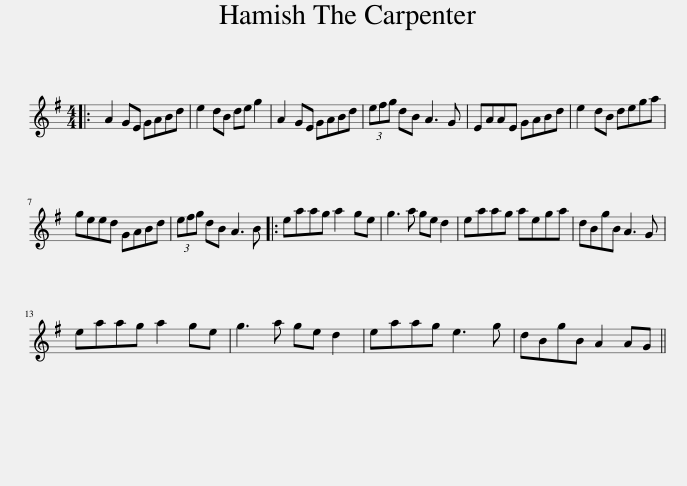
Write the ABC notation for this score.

X:1
L:1/8
M:4/4
I:linebreak $
K:G
V:1 treble
V:1
|: A2 GE GABd | e2 dB de g2 | A2 GE GABd | (3efg dB A3 G | EAAE GABd | %5
 e2 dB dega |$ geed GABd | (3efg dB A3 B |: eaag a2 ge | g3 a ge d2 | %10
 eaag aega | dBgB A3 G |$ eaag a2 ge | g3 a ge d2 | eaag e3 g | %15
 dBgB A2 AG || %16
